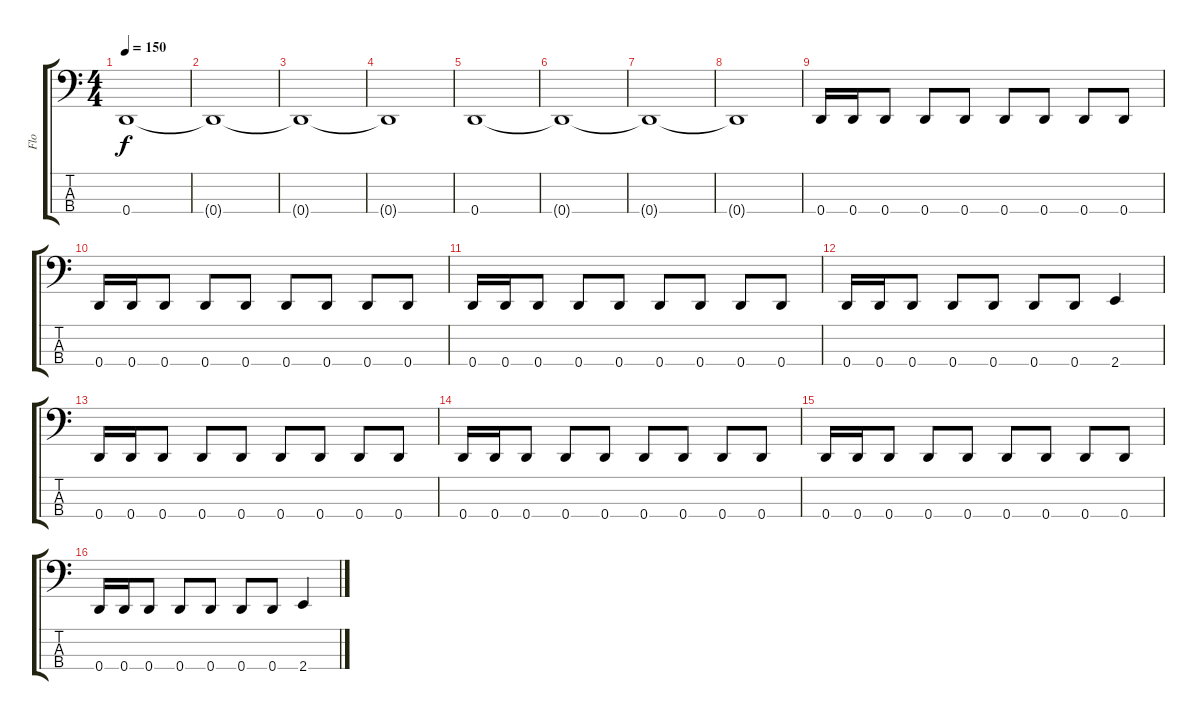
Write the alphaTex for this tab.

\track ("Flo" "Flo") {instrument slapbass2}
\staff {score tabs}
\tuning (G2 D2 A1 D1) {hide}
\ts (4 4)
\tempo 150
\clef f4
\ks c
0.4.1{dy f} |
0.4{t}.1 |
0.4{t}.1 |
0.4{t}.1 |
0.4.1 |
0.4{t}.1 |
0.4{t}.1 |
0.4{t}.1 |
0.4.16 0.4.16 0.4.8 0.4.8 0.4.8 0.4.8 0.4.8 0.4.8 0.4.8 |
0.4.16 0.4.16 0.4.8 0.4.8 0.4.8 0.4.8 0.4.8 0.4.8 0.4.8 |
0.4.16 0.4.16 0.4.8 0.4.8 0.4.8 0.4.8 0.4.8 0.4.8 0.4.8 |
0.4.16 0.4.16 0.4.8 0.4.8 0.4.8 0.4.8 0.4.8 2.4.4 |
0.4.16 0.4.16 0.4.8 0.4.8 0.4.8 0.4.8 0.4.8 0.4.8 0.4.8 |
0.4.16 0.4.16 0.4.8 0.4.8 0.4.8 0.4.8 0.4.8 0.4.8 0.4.8 |
0.4.16 0.4.16 0.4.8 0.4.8 0.4.8 0.4.8 0.4.8 0.4.8 0.4.8 |
0.4.16 0.4.16 0.4.8 0.4.8 0.4.8 0.4.8 0.4.8 2.4.4
